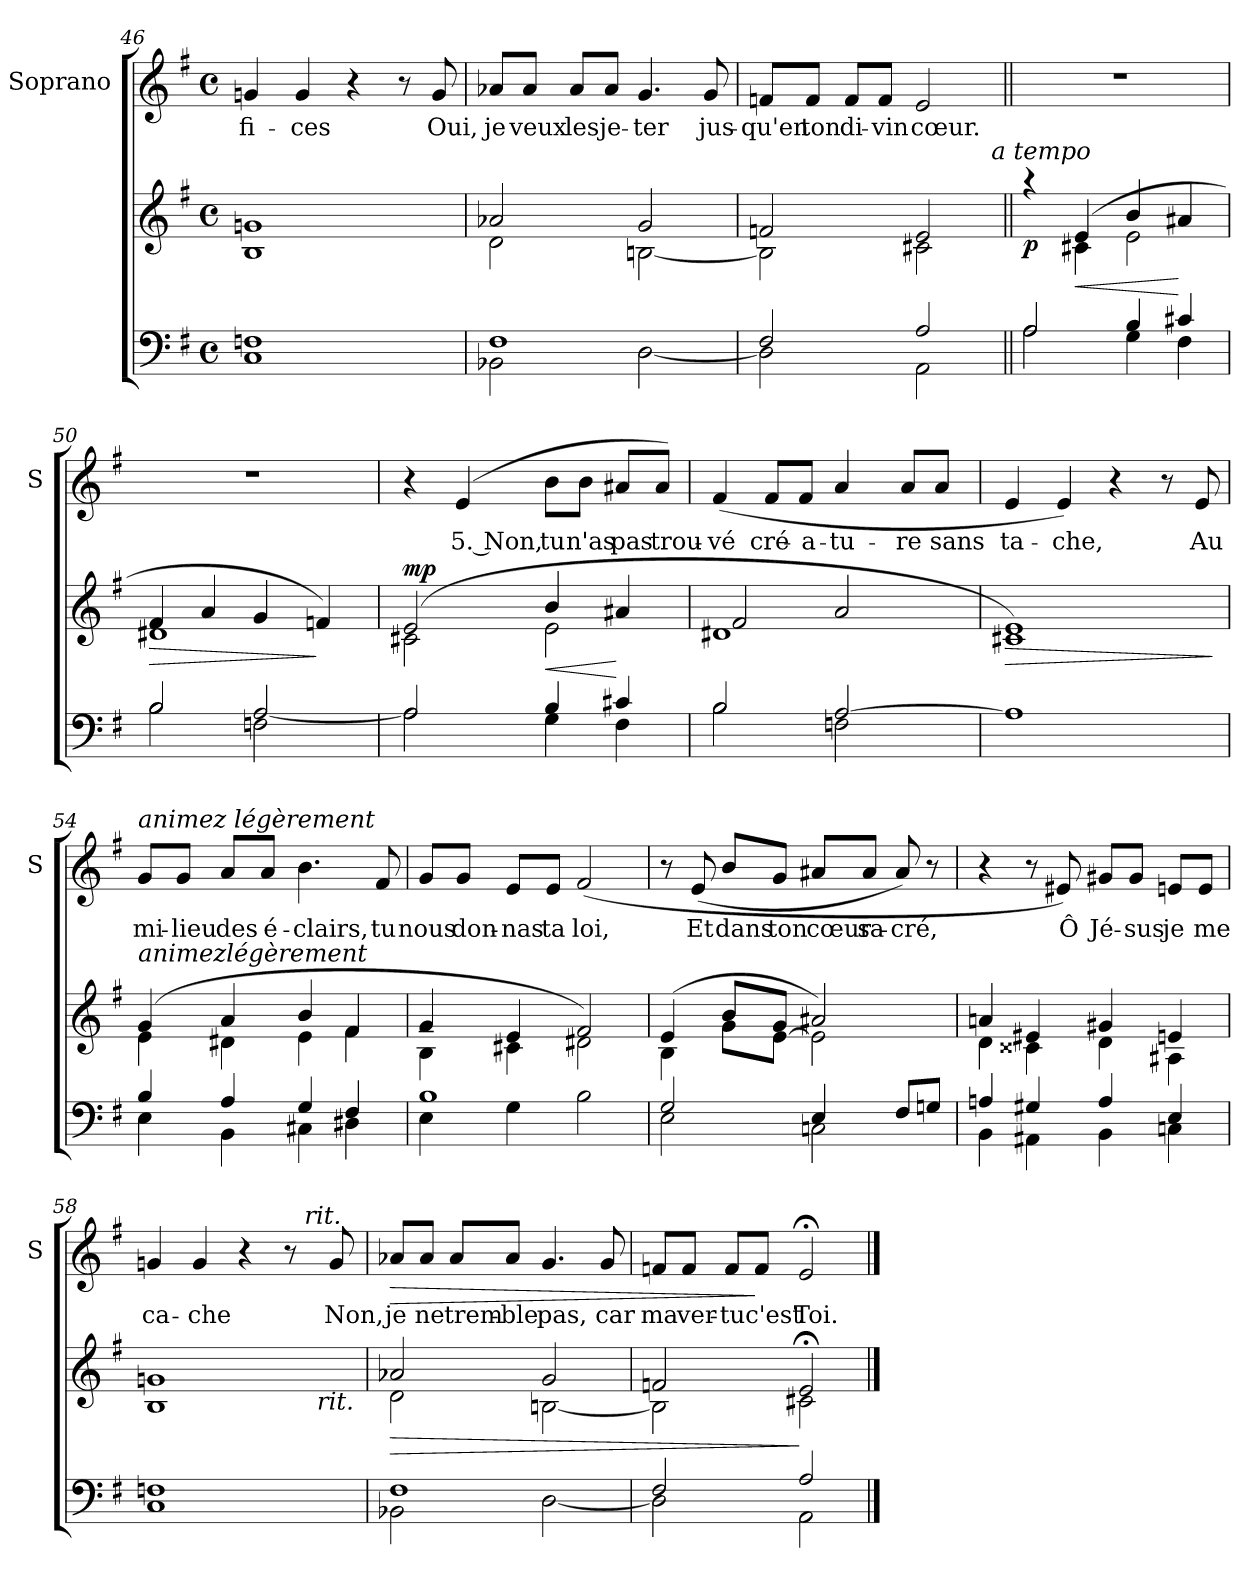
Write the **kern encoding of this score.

**kern	**kern	**dynam	**kern	**text	**dynam
*part2	*part2	*part2	*part1	*part1	*part1
*staff3	*staff2	*staff2/3	*staff1	*staff1	*staff1
*	*	*	*I"Soprano	*	*
*	*	*	*I'S	*	*
*clefF4	*clefG2	*	*clefG2	*	*
*k[f#]	*k[f#]	*	*k[f#]	*	*
*G:	*G:	*	*G:	*	*
*M4/4	*M4/4	*	*M4/4	*	*
*met(c)	*met(c)	*	*met(c)	*	*
=46	=46	=46	=46	=46	=46
!	!	!	!	!LO:LY:b	!
1C 1Fn	1B 1gni	.	4gni/	-fi-	.
!	!	!	!	!LO:LY:b	!
.	.	.	4g/	-ces	.
.	.	.	4r	.	.
.	.	.	8r	.	.
!	!	!	!	!LO:LY:b	!
.	.	.	8g/	Oui,	.
!!LO:PB:g=z
=47	=47	=47	=47	=47	=47
*^	*^	*	*	*	*
!	!	!	!	!	!	!LO:LY:b	!
1F#	2BB-X\	2d\	2a-X/	.	8a-X/L	je	.
!	!	!	!	!	!	!LO:LY:b	!
.	.	.	.	.	8a-/J	veux	.
!	!	!	!	!	!	!LO:LY:b	!
.	.	.	.	.	8a-/L	les	.
!	!	!	!	!	!	!LO:LY:b	!
.	.	.	.	.	8a-/J	je-	.
!	!	!	!	!	!	!LO:LY:b	!
.	[<2D\	2g/	[<2Bni\	.	4.g/	-ter	.
!	!	!	!	!	!	!LO:LY:b	!
.	.	.	.	.	8g/	jus-	.
=48	=48	=48	=48	=48	=48	=48	=48
!	!	!	!	!	!	!LO:LY:b	!
*	*	*	*^	*	*	*	*
2F#/	2D\]	2fn/	2B\]	2ryy	.	8fn/L	-qu'en	.
!	!	!	!	!	!	!	!LO:LY:b	!
.	.	.	.	.	.	8f/J	ton	.
!	!	!	!	!	!	!	!LO:LY:b	!
.	.	.	.	.	.	8f/L	di-	.
!	!	!	!	!	!	!	!LO:LY:b	!
.	.	.	.	.	.	8f/J	-vin	.
!	!	!	!	!	!	!	!LO:LY:b	!
2A/	2AA\	2e/	2c#X\	4...ryy	.	2e/	cœur.	.
!	!	!	!	!LO:TX:a:i:t=a tempo	!	!	!	!
.	.	.	.	32ryy	.	.	.	.
=49||	=49||	=49||	=49||	=49||	=49||	=49||	=49||	=49||
!	!	!	!	!	!LO:DY:b	!	!	!
*	*	*	*v	*v	*	*	*	*
2A/	2A\	4raa	4ryy	p	1r	.	.
!	!	!	!	!LO:HP:b	!	!	!
.	.	4c#X\	(4e/	<	.	.	.
4B/	4G\	4b/	2e\	.	.	.	.
4c#X/	4F#\	4a#X/	.	[	.	.	.
=50	=50	=50	=50	=50	=50	=50	=50
!	!	!	!	!LO:HP:b	!	!	!
*	*	*	*^	*	*	*	*
2B/	2B\	2ryy	1d#X	4f#/	>	1r	.	.
.	.	.	.	4a/	.	.	.	.
2Fn\	[>2A/	8..ryy	.	4g/	.	.	.	.
.	.	4ryy	.	.	.	.	.	.
.	.	.	.	4fn/)	]	.	.	.
.	.	32ryy	.	.	.	.	.	.
*	*	*	*v	*v	*	*	*	*
=51	=51	=51	=51	=51	=51	=51	=51
!	!	!	!	!LO:DY:a	!	!	!
2A/	2A\]	(2e/	2c#X\	mp	4r	.	.
!	!	!	!	!	!	!LO:LY:b:rj	!
.	.	.	.	.	(4e/	5. Non,	.
!	!	!	!	!LO:HP:b	!	!LO:LY:b	!
4B/	4G\	4b/	2e\	<	8b\L	tu	.
!	!	!	!	!	!	!LO:LY:b	!
.	.	.	.	.	8b\J	n'as	.
!	!	!	!	!	!	!LO:LY:b	!
4c#X/	4F#\	4a#X/	.	[	8a#X/L	pas	.
!	!	!	!	!	!	!LO:LY:b	!
.	.	.	.	.	8a#/J)	trou-	.
!!LO:LB:g=z
=52	=52	=52	=52	=52	=52	=52	=52
*	*^	*	*	*	*	*	*
!	!	!	!	!	!	!	!LO:LY:b	!
2B\	2B/	2ryy	1d#X	2f#/	.	(4f#/	-vé	.
!	!	!	!	!	!	!	!LO:LY:b	!
.	.	.	.	.	.	8f#/L	cré-	.
!	!	!	!	!	!	!	!LO:LY:b	!
.	.	.	.	.	.	8f#/J	-a-	.
!	!	!	!	!	!	!	!LO:LY:b	!
[>2A/	8.ryy	2Fn\	.	2a/	.	4a/	-tu-	.
.	4ryy	.	.	.	.	.	.	.
!	!	!	!	!	!	!	!LO:LY:b	!
.	.	.	.	.	.	8a/L	-re	.
!	!	!	!	!	!	!	!LO:LY:b	!
.	.	.	.	.	.	8a/J	sans	.
.	16ryy	.	.	.	.	.	.	.
*	*v	*v	*	*	*	*	*	*
*	*	*v	*v	*	*	*	*
=53	=53	=53	=53	=53	=53	=53
!	!	!	!LO:HP:b	!	!LO:LY:b	!
*v	*v	*	*	*	*	*
1A]	1c#X 1e)	>	4e/	ta-	.
!	!	!	!	!LO:LY:b	!
.	.	.	4e/)	-che,	.
.	.	.	4r	.	.
.	.	.	8r	.	.
!	!	!	!	!LO:LY:b	!
.	.	.	8e/	Au	.
.	.	]	.	.	.
=54	=54	=54	=54	=54	=54
*^	*^	*	*	*	*
!	!	!	!	!	!LO:TX:a:i:t=animez légèrement	!	!
!	!	!LO:TX:a:i:t=animezlégèrement	!	!	!	!	!
!	!	!	!	!	!	!LO:LY:b	!
4B/	4E\	(4g/	4e\	.	8g/L	mi-	.
!	!	!	!	!	!	!LO:LY:b	!
.	.	.	.	.	8g/J	-lieu	.
!	!	!	!	!	!	!LO:LY:b	!
4A/	4BB\	4a/	4d#X\	.	8a/L	des	.
!	!	!	!	!	!	!LO:LY:b	!
.	.	.	.	.	8a/J	é-	.
!	!	!	!	!	!	!LO:LY:b	!
4G/	4C#X\	4b/	4e\	.	4.b\	-clairs,	.
4F#/	4D#X\	4f#/	4f#\	.	.	.	.
!	!	!	!	!	!	!LO:LY:b	!
.	.	.	.	.	8f#/	tu	.
=55	=55	=55	=55	=55	=55	=55	=55
!	!	!	!	!	!	!LO:LY:b	!
1B	4E\	4B~<\	4g/	.	8g/L	nous	.
!	!	!	!	!	!	!LO:LY:b	!
.	.	.	.	.	8g/J	don-	.
!	!	!	!	!	!	!LO:LY:b	!
.	4G\	4e/	4c#X\	.	8e/L	-nas	.
!	!	!	!	!	!	!LO:LY:b	!
.	.	.	.	.	8e/J	ta	.
!	!	!	!	!	!	!LO:LY:b	!
.	2B\	2f#/)	2d#X\	.	(<2f#/	loi,	.
!!LO:LB:g=z
=56	=56	=56	=56	=56	=56	=56	=56
2G/	2E\	(4e/	4B\	.	8r	.	.
!	!	!	!	!	!	!LO:LY:b	!
.	.	.	.	.	(8e/	Et	.
!	!	!	!	!	!	!LO:LY:b	!
.	.	8g\L	8b/L	.	8b/L	dans	.
!	!	!	!	!	!	!LO:LY:b	!
.	.	[<8e\J	8g/J	.	8g/J	ton	.
!	!	!	!	!	!	!LO:LY:b	!
4E/	2Cni\	2e\]	2a#X/)	.	8a#X/L	cœur	.
!	!	!	!	!	!	!LO:LY:b	!
.	.	.	.	.	8a#/J	sa-	.
!	!	!	!	!	!	!LO:LY:b	!
8F#/L	.	.	.	.	8a#/)	-cré,	.
8Gn/J	.	.	.	.	8r	.	.
=57	=57	=57	=57	=57	=57	=57	=57
4Ani/	4BB\	4an/	4d\	.	4r	.	.
4G#X/	4AA#X\	4e#X/	4c##X\	.	8r	.	.
!	!	!	!	!	!	!LO:LY:b	!
.	.	.	.	.	8e#X/)	Ô	.
!	!	!	!	!	!	!LO:LY:b	!
4A/	4BB\	4g#X/	4d\	.	8g#X/L	Jé-	.
!	!	!	!	!	!	!LO:LY:b	!
.	.	.	.	.	8g#/J	-sus	.
!	!	!	!	!	!	!LO:LY:b	!
4E/	4Cni\	4en/	4A#X\	.	8en/L	je	.
!	!	!	!	!	!	!LO:LY:b	!
.	.	.	.	.	8e/J	me	.
*v	*v	*	*	*	*	*	*
!!LO:LB:g=z
=58	=58	=58	=58	=58	=58	=58
!	!	!	!	!	!LO:LY:b	!
*	*	*	*	*^	*	*
1C 1Fn	1B 1gni	2ryy	.	4gni/	2ryy	ca-	.
!	!	!	!	!	!	!LO:LY:b	!
.	.	.	.	4g/	.	-che	.
.	.	4ryy	.	4r	4ryy	.	.
.	.	16.ryy	.	8r	16ryy	.	.
!	!	!	!	!	!LO:TX:a:i:t=rit.	!	!
.	.	.	.	.	8.ryy	.	.
!	!	!LO:TX:b:i:t=rit.	!	!	!	!	!
.	.	8ryy	.	.	.	.	.
!	!	!	!	!	!	!LO:LY:b	!
.	.	.	.	8g/	.	Non,	.
.	.	32ryy	.	.	.	.	.
=59	=59	=59	=59	=59	=59	=59	=59
*^	*	*	*	*	*	*	*
!	!	!	!	!LO:HP:b	!	!	!LO:LY:b	!LO:HP:b
*	*	*	*	*	*v	*v	*	*
1F#	2BB-X\	2d\	2a-X/	>	8a-X/L	je	>
!	!	!	!	!	!	!LO:LY:b	!
.	.	.	.	.	8a-/J	ne	.
!	!	!	!	!	!	!LO:LY:b	!
.	.	.	.	.	8a-/L	trem-	.
!	!	!	!	!	!	!LO:LY:b	!
.	.	.	.	.	8a-/J	-ble	.
!	!	!	!	!	!	!LO:LY:b	!
.	[<2D\	2g/	[<2Bni\	.	4.g/	pas,	.
!	!	!	!	!	!	!LO:LY:b	!
.	.	.	.	.	8g/	car	.
=60	=60	=60	=60	=60	=60	=60	=60
!	!	!	!	!	!	!LO:LY:b	!
2F#/	2D\]	2fn/	2B\]	.	8fn/L	ma	.
!	!	!	!	!	!	!LO:LY:b	!
.	.	.	.	.	8f/J	ver-	.
!	!	!	!	!	!	!LO:LY:b	!
.	.	.	.	.	8f/L	-tu	.
!	!	!	!	!	!	!LO:LY:b	!
.	.	.	.	.	8f/J	c'est	]
!	!	!	!	!	!	!LO:LY:b	!
2A/	2AA\	2e;</	2c#X\	]	2e;/	Toi.	.
*v	*v	*	*	*	*	*	*
*	*v	*v	*	*	*	*
==	==	==	==	==	==
*-	*-	*-	*-	*-	*-
